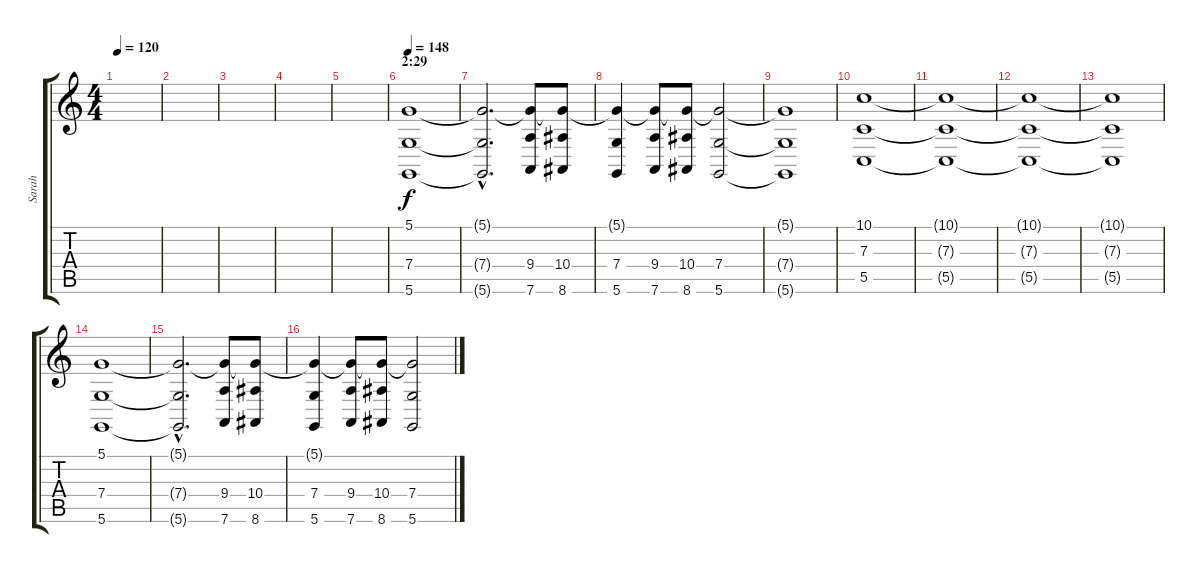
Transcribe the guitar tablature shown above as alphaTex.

\track ("Sarah" "Sarah") {instrument choiraahs}
\staff {score tabs}
\tuning (D4 A3 F3 C3 G2 D2) {hide}
\ts (4 4)
\tempo 120
\clef g2
\ks c
|
|
|
|
|
\section ("" "2:29")
\tempo 148
(5.1 7.4 5.6).1 |
(5.1{hac t} 7.4{hac t} 5.6{hac t}).2{d} (5.1{t} 9.4 7.6).8 (5.1{t} 10.4 8.6).8 |
(5.1{t} 7.4 5.6).4 (5.1{t} 9.4 7.6).8 (5.1{t} 10.4 8.6).8 (5.1{t} 7.4 5.6).2 |
(5.1{t} 7.4{t} 5.6{t}).1 |
(10.1 7.3 5.5).1 |
(10.1{t} 7.3{t} 5.5{t}).1 |
(10.1{t} 7.3{t} 5.5{t}).1 |
(10.1{t} 7.3{t} 5.5{t}).1 |
(5.1 7.4 5.6).1{balance 3} |
(5.1{hac t} 7.4{hac t} 5.6{hac t}).2{d} (5.1{t} 9.4 7.6).8 (5.1{t} 10.4 8.6).8 |
(5.1{t} 7.4 5.6).4 (5.1{t} 9.4 7.6).8 (5.1{t} 10.4 8.6).8 (5.1{t} 7.4 5.6).2
